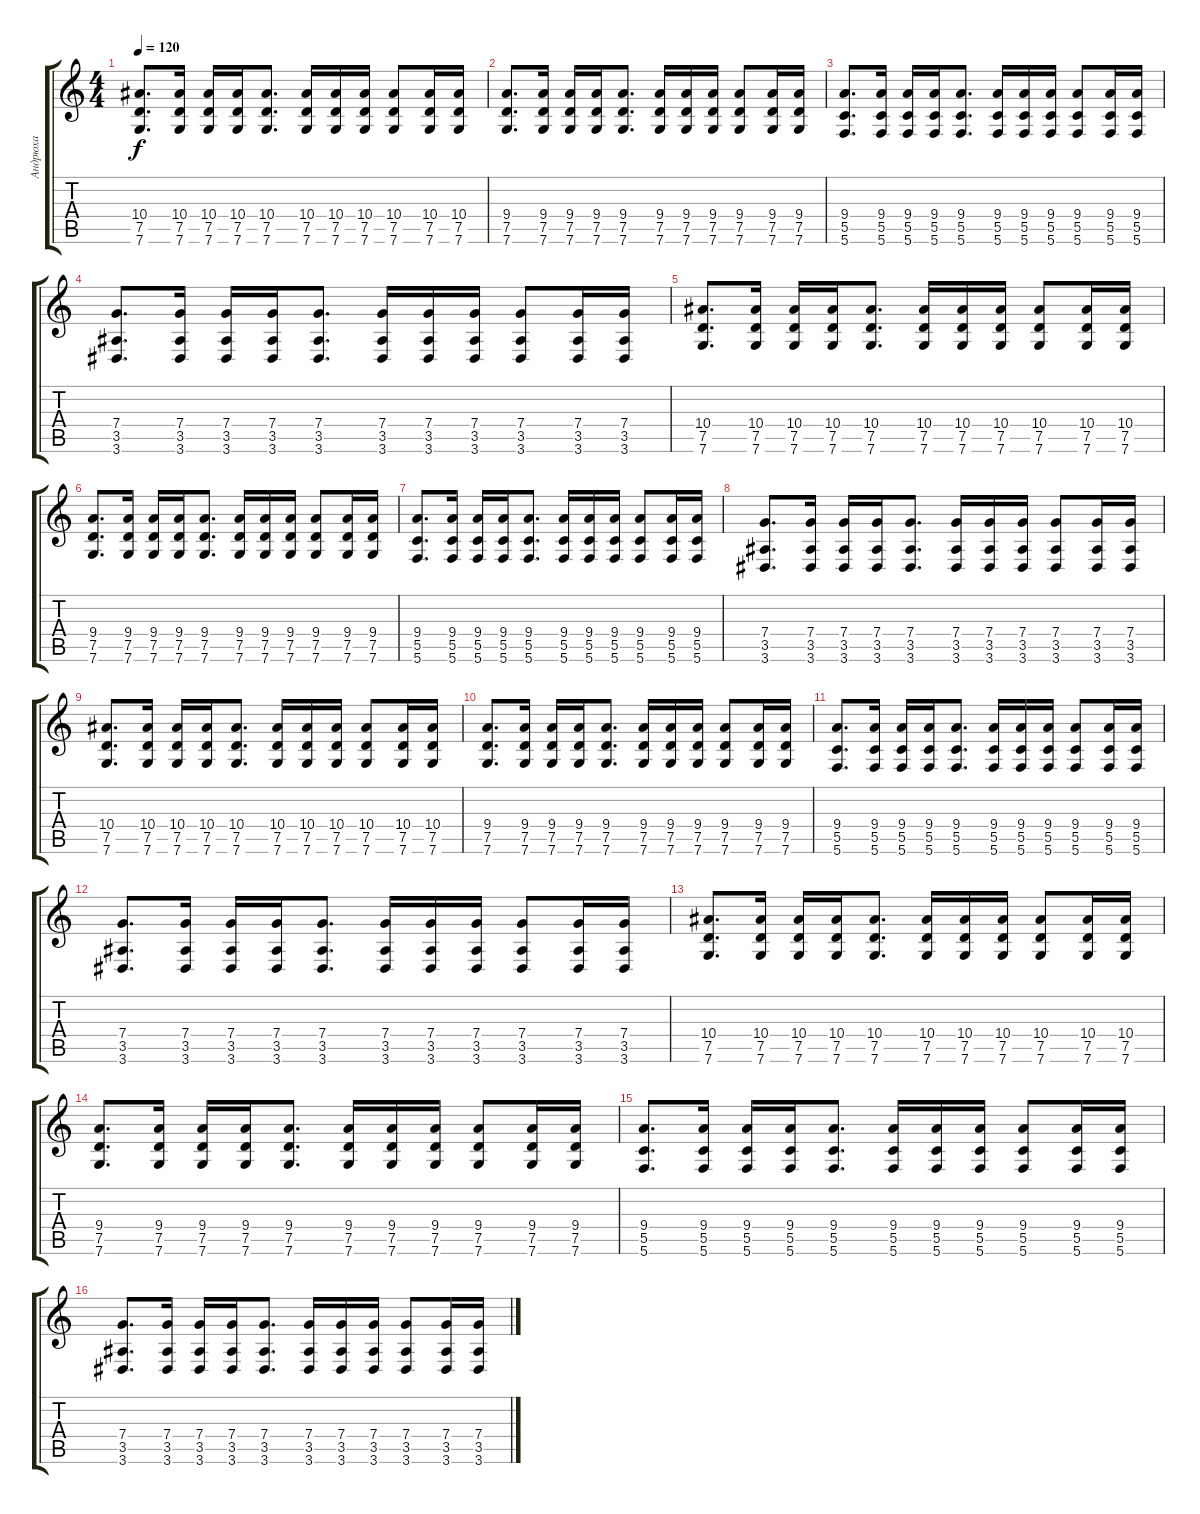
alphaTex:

\track ("Андрюха" "Андрюха") {instrument acousticguitarsteel}
\staff {score tabs}
\tuning (D4 A3 F3 C3 G2 C2) {hide}
\ts (4 4)
\tempo 120
\clef g2
\ks c
(10.4 7.5 7.6).8{d dy f} (10.4 7.5 7.6).16 (10.4 7.5 7.6).16 (10.4 7.5 7.6).16 (10.4 7.5 7.6).8{d} (10.4 7.5 7.6).16 (10.4 7.5 7.6).16 (10.4 7.5 7.6).16 (10.4 7.5 7.6).8 (10.4 7.5 7.6).16 (10.4 7.5 7.6).16 |
(9.4 7.5 7.6).8{d} (9.4 7.5 7.6).16 (9.4 7.5 7.6).16 (9.4 7.5 7.6).16 (9.4 7.5 7.6).8{d} (9.4 7.5 7.6).16 (9.4 7.5 7.6).16 (9.4 7.5 7.6).16 (9.4 7.5 7.6).8 (9.4 7.5 7.6).16 (9.4 7.5 7.6).16 |
(9.4 5.5 5.6).8{d} (9.4 5.5 5.6).16 (9.4 5.5 5.6).16 (9.4 5.5 5.6).16 (9.4 5.5 5.6).8{d} (9.4 5.5 5.6).16 (9.4 5.5 5.6).16 (9.4 5.5 5.6).16 (9.4 5.5 5.6).8 (9.4 5.5 5.6).16 (9.4 5.5 5.6).16 |
(7.4 3.5 3.6).8{d} (7.4 3.5 3.6).16 (7.4 3.5 3.6).16 (7.4 3.5 3.6).16 (7.4 3.5 3.6).8{d} (7.4 3.5 3.6).16 (7.4 3.5 3.6).16 (7.4 3.5 3.6).16 (7.4 3.5 3.6).8 (7.4 3.5 3.6).16 (7.4 3.5 3.6).16 |
(10.4 7.5 7.6).8{d} (10.4 7.5 7.6).16 (10.4 7.5 7.6).16 (10.4 7.5 7.6).16 (10.4 7.5 7.6).8{d} (10.4 7.5 7.6).16 (10.4 7.5 7.6).16 (10.4 7.5 7.6).16 (10.4 7.5 7.6).8 (10.4 7.5 7.6).16 (10.4 7.5 7.6).16 |
(9.4 7.5 7.6).8{d} (9.4 7.5 7.6).16 (9.4 7.5 7.6).16 (9.4 7.5 7.6).16 (9.4 7.5 7.6).8{d} (9.4 7.5 7.6).16 (9.4 7.5 7.6).16 (9.4 7.5 7.6).16 (9.4 7.5 7.6).8 (9.4 7.5 7.6).16 (9.4 7.5 7.6).16 |
(9.4 5.5 5.6).8{d} (9.4 5.5 5.6).16 (9.4 5.5 5.6).16 (9.4 5.5 5.6).16 (9.4 5.5 5.6).8{d} (9.4 5.5 5.6).16 (9.4 5.5 5.6).16 (9.4 5.5 5.6).16 (9.4 5.5 5.6).8 (9.4 5.5 5.6).16 (9.4 5.5 5.6).16 |
(7.4 3.5 3.6).8{d} (7.4 3.5 3.6).16 (7.4 3.5 3.6).16 (7.4 3.5 3.6).16 (7.4 3.5 3.6).8{d} (7.4 3.5 3.6).16 (7.4 3.5 3.6).16 (7.4 3.5 3.6).16 (7.4 3.5 3.6).8 (7.4 3.5 3.6).16 (7.4 3.5 3.6).16 |
(10.4 7.5 7.6).8{d} (10.4 7.5 7.6).16 (10.4 7.5 7.6).16 (10.4 7.5 7.6).16 (10.4 7.5 7.6).8{d} (10.4 7.5 7.6).16 (10.4 7.5 7.6).16 (10.4 7.5 7.6).16 (10.4 7.5 7.6).8 (10.4 7.5 7.6).16 (10.4 7.5 7.6).16 |
(9.4 7.5 7.6).8{d} (9.4 7.5 7.6).16 (9.4 7.5 7.6).16 (9.4 7.5 7.6).16 (9.4 7.5 7.6).8{d} (9.4 7.5 7.6).16 (9.4 7.5 7.6).16 (9.4 7.5 7.6).16 (9.4 7.5 7.6).8 (9.4 7.5 7.6).16 (9.4 7.5 7.6).16 |
(9.4 5.5 5.6).8{d} (9.4 5.5 5.6).16 (9.4 5.5 5.6).16 (9.4 5.5 5.6).16 (9.4 5.5 5.6).8{d} (9.4 5.5 5.6).16 (9.4 5.5 5.6).16 (9.4 5.5 5.6).16 (9.4 5.5 5.6).8 (9.4 5.5 5.6).16 (9.4 5.5 5.6).16 |
(7.4 3.5 3.6).8{d} (7.4 3.5 3.6).16 (7.4 3.5 3.6).16 (7.4 3.5 3.6).16 (7.4 3.5 3.6).8{d} (7.4 3.5 3.6).16 (7.4 3.5 3.6).16 (7.4 3.5 3.6).16 (7.4 3.5 3.6).8 (7.4 3.5 3.6).16 (7.4 3.5 3.6).16 |
(10.4 7.5 7.6).8{d} (10.4 7.5 7.6).16 (10.4 7.5 7.6).16 (10.4 7.5 7.6).16 (10.4 7.5 7.6).8{d} (10.4 7.5 7.6).16 (10.4 7.5 7.6).16 (10.4 7.5 7.6).16 (10.4 7.5 7.6).8 (10.4 7.5 7.6).16 (10.4 7.5 7.6).16 |
(9.4 7.5 7.6).8{d} (9.4 7.5 7.6).16 (9.4 7.5 7.6).16 (9.4 7.5 7.6).16 (9.4 7.5 7.6).8{d} (9.4 7.5 7.6).16 (9.4 7.5 7.6).16 (9.4 7.5 7.6).16 (9.4 7.5 7.6).8 (9.4 7.5 7.6).16 (9.4 7.5 7.6).16 |
(9.4 5.5 5.6).8{d} (9.4 5.5 5.6).16 (9.4 5.5 5.6).16 (9.4 5.5 5.6).16 (9.4 5.5 5.6).8{d} (9.4 5.5 5.6).16 (9.4 5.5 5.6).16 (9.4 5.5 5.6).16 (9.4 5.5 5.6).8 (9.4 5.5 5.6).16 (9.4 5.5 5.6).16 |
(7.4 3.5 3.6).8{d} (7.4 3.5 3.6).16 (7.4 3.5 3.6).16 (7.4 3.5 3.6).16 (7.4 3.5 3.6).8{d} (7.4 3.5 3.6).16 (7.4 3.5 3.6).16 (7.4 3.5 3.6).16 (7.4 3.5 3.6).8 (7.4 3.5 3.6).16 (7.4 3.5 3.6).16
